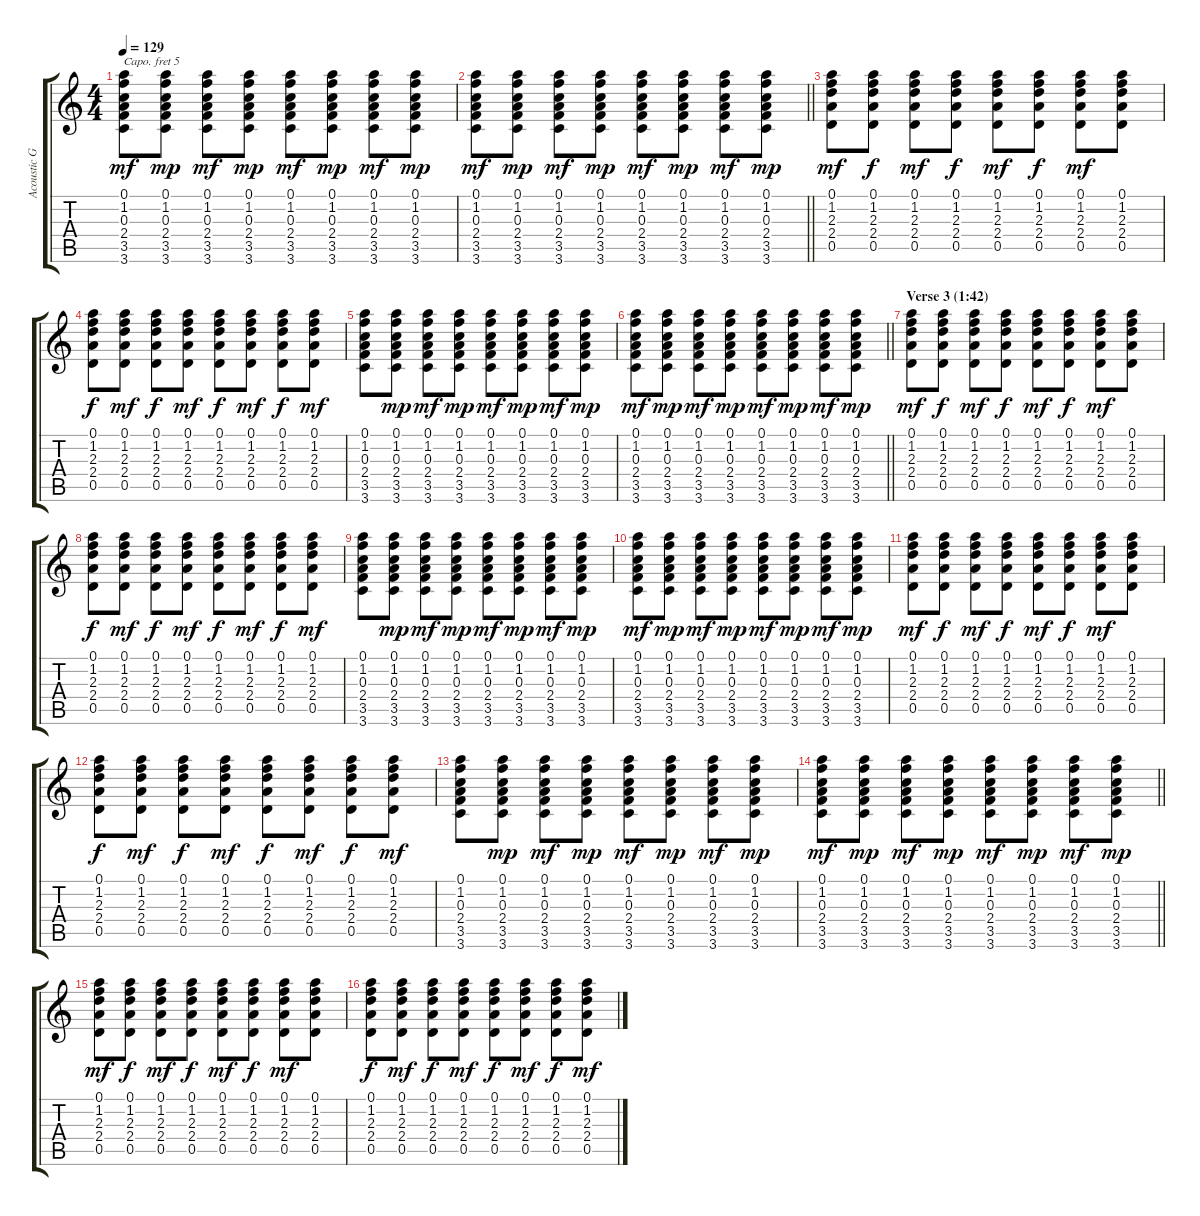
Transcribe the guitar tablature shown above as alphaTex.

\track ("Acoustic Guitar" "Acoustic G") {instrument acousticguitarsteel}
\staff {score tabs}
\capo 5
\tuning (E4 B3 G3 D3 A2 E2) {hide}
\ts (4 4)
\tempo 129
\clef g2
\ks c
(0.1 1.2 0.3 2.4 3.5 3.6).8{dy mf} (0.1 1.2 0.3 2.4 3.5 3.6).8{dy mp} (0.1 1.2 0.3 2.4 3.5 3.6).8{dy mf} (0.1 1.2 0.3 2.4 3.5 3.6).8{dy mp} (0.1 1.2 0.3 2.4 3.5 3.6).8{dy mf} (0.1 1.2 0.3 2.4 3.5 3.6).8{dy mp} (0.1 1.2 0.3 2.4 3.5 3.6).8{dy mf} (0.1 1.2 0.3 2.4 3.5 3.6).8{dy mp} |
\barLineRight lightlight
(0.1 1.2 0.3 2.4 3.5 3.6).8{dy mf} (0.1 1.2 0.3 2.4 3.5 3.6).8{dy mp} (0.1 1.2 0.3 2.4 3.5 3.6).8{dy mf} (0.1 1.2 0.3 2.4 3.5 3.6).8{dy mp} (0.1 1.2 0.3 2.4 3.5 3.6).8{dy mf} (0.1 1.2 0.3 2.4 3.5 3.6).8{dy mp} (0.1 1.2 0.3 2.4 3.5 3.6).8{dy mf} (0.1 1.2 0.3 2.4 3.5 3.6).8{dy mp} |
(0.1 1.2 2.3 2.4 0.5).8{dy mf} (0.1 1.2 2.3 2.4 0.5).8{dy f} (0.1 1.2 2.3 2.4 0.5).8{dy mf} (0.1 1.2 2.3 2.4 0.5).8{dy f} (0.1 1.2 2.3 2.4 0.5).8{dy mf} (0.1 1.2 2.3 2.4 0.5).8{dy f} (0.1 1.2 2.3 2.4 0.5).8{dy mf} (0.1 1.2 2.3 2.4 0.5).8 |
(0.1 1.2 2.3 2.4 0.5).8{dy f} (0.1 1.2 2.3 2.4 0.5).8{dy mf} (0.1 1.2 2.3 2.4 0.5).8{dy f} (0.1 1.2 2.3 2.4 0.5).8{dy mf} (0.1 1.2 2.3 2.4 0.5).8{dy f} (0.1 1.2 2.3 2.4 0.5).8{dy mf} (0.1 1.2 2.3 2.4 0.5).8{dy f} (0.1 1.2 2.3 2.4 0.5).8{dy mf} |
(0.1 1.2 0.3 2.4 3.5 3.6).8 (0.1 1.2 0.3 2.4 3.5 3.6).8{dy mp} (0.1 1.2 0.3 2.4 3.5 3.6).8{dy mf} (0.1 1.2 0.3 2.4 3.5 3.6).8{dy mp} (0.1 1.2 0.3 2.4 3.5 3.6).8{dy mf} (0.1 1.2 0.3 2.4 3.5 3.6).8{dy mp} (0.1 1.2 0.3 2.4 3.5 3.6).8{dy mf} (0.1 1.2 0.3 2.4 3.5 3.6).8{dy mp} |
\barLineRight lightlight
(0.1 1.2 0.3 2.4 3.5 3.6).8{dy mf} (0.1 1.2 0.3 2.4 3.5 3.6).8{dy mp} (0.1 1.2 0.3 2.4 3.5 3.6).8{dy mf} (0.1 1.2 0.3 2.4 3.5 3.6).8{dy mp} (0.1 1.2 0.3 2.4 3.5 3.6).8{dy mf} (0.1 1.2 0.3 2.4 3.5 3.6).8{dy mp} (0.1 1.2 0.3 2.4 3.5 3.6).8{dy mf} (0.1 1.2 0.3 2.4 3.5 3.6).8{dy mp} |
\section ("" "Verse 3 (1:42)")
(0.1 1.2 2.3 2.4 0.5).8{dy mf} (0.1 1.2 2.3 2.4 0.5).8{dy f} (0.1 1.2 2.3 2.4 0.5).8{dy mf} (0.1 1.2 2.3 2.4 0.5).8{dy f} (0.1 1.2 2.3 2.4 0.5).8{dy mf} (0.1 1.2 2.3 2.4 0.5).8{dy f} (0.1 1.2 2.3 2.4 0.5).8{dy mf} (0.1 1.2 2.3 2.4 0.5).8 |
(0.1 1.2 2.3 2.4 0.5).8{dy f} (0.1 1.2 2.3 2.4 0.5).8{dy mf} (0.1 1.2 2.3 2.4 0.5).8{dy f} (0.1 1.2 2.3 2.4 0.5).8{dy mf} (0.1 1.2 2.3 2.4 0.5).8{dy f} (0.1 1.2 2.3 2.4 0.5).8{dy mf} (0.1 1.2 2.3 2.4 0.5).8{dy f} (0.1 1.2 2.3 2.4 0.5).8{dy mf} |
(0.1 1.2 0.3 2.4 3.5 3.6).8 (0.1 1.2 0.3 2.4 3.5 3.6).8{dy mp} (0.1 1.2 0.3 2.4 3.5 3.6).8{dy mf} (0.1 1.2 0.3 2.4 3.5 3.6).8{dy mp} (0.1 1.2 0.3 2.4 3.5 3.6).8{dy mf} (0.1 1.2 0.3 2.4 3.5 3.6).8{dy mp} (0.1 1.2 0.3 2.4 3.5 3.6).8{dy mf} (0.1 1.2 0.3 2.4 3.5 3.6).8{dy mp} |
(0.1 1.2 0.3 2.4 3.5 3.6).8{dy mf} (0.1 1.2 0.3 2.4 3.5 3.6).8{dy mp} (0.1 1.2 0.3 2.4 3.5 3.6).8{dy mf} (0.1 1.2 0.3 2.4 3.5 3.6).8{dy mp} (0.1 1.2 0.3 2.4 3.5 3.6).8{dy mf} (0.1 1.2 0.3 2.4 3.5 3.6).8{dy mp} (0.1 1.2 0.3 2.4 3.5 3.6).8{dy mf} (0.1 1.2 0.3 2.4 3.5 3.6).8{dy mp} |
(0.1 1.2 2.3 2.4 0.5).8{dy mf} (0.1 1.2 2.3 2.4 0.5).8{dy f} (0.1 1.2 2.3 2.4 0.5).8{dy mf} (0.1 1.2 2.3 2.4 0.5).8{dy f} (0.1 1.2 2.3 2.4 0.5).8{dy mf} (0.1 1.2 2.3 2.4 0.5).8{dy f} (0.1 1.2 2.3 2.4 0.5).8{dy mf} (0.1 1.2 2.3 2.4 0.5).8 |
(0.1 1.2 2.3 2.4 0.5).8{dy f} (0.1 1.2 2.3 2.4 0.5).8{dy mf} (0.1 1.2 2.3 2.4 0.5).8{dy f} (0.1 1.2 2.3 2.4 0.5).8{dy mf} (0.1 1.2 2.3 2.4 0.5).8{dy f} (0.1 1.2 2.3 2.4 0.5).8{dy mf} (0.1 1.2 2.3 2.4 0.5).8{dy f} (0.1 1.2 2.3 2.4 0.5).8{dy mf} |
(0.1 1.2 0.3 2.4 3.5 3.6).8 (0.1 1.2 0.3 2.4 3.5 3.6).8{dy mp} (0.1 1.2 0.3 2.4 3.5 3.6).8{dy mf} (0.1 1.2 0.3 2.4 3.5 3.6).8{dy mp} (0.1 1.2 0.3 2.4 3.5 3.6).8{dy mf} (0.1 1.2 0.3 2.4 3.5 3.6).8{dy mp} (0.1 1.2 0.3 2.4 3.5 3.6).8{dy mf} (0.1 1.2 0.3 2.4 3.5 3.6).8{dy mp} |
\barLineRight lightlight
(0.1 1.2 0.3 2.4 3.5 3.6).8{dy mf} (0.1 1.2 0.3 2.4 3.5 3.6).8{dy mp} (0.1 1.2 0.3 2.4 3.5 3.6).8{dy mf} (0.1 1.2 0.3 2.4 3.5 3.6).8{dy mp} (0.1 1.2 0.3 2.4 3.5 3.6).8{dy mf} (0.1 1.2 0.3 2.4 3.5 3.6).8{dy mp} (0.1 1.2 0.3 2.4 3.5 3.6).8{dy mf} (0.1 1.2 0.3 2.4 3.5 3.6).8{dy mp} |
(0.1 1.2 2.3 2.4 0.5).8{dy mf} (0.1 1.2 2.3 2.4 0.5).8{dy f} (0.1 1.2 2.3 2.4 0.5).8{dy mf} (0.1 1.2 2.3 2.4 0.5).8{dy f} (0.1 1.2 2.3 2.4 0.5).8{dy mf} (0.1 1.2 2.3 2.4 0.5).8{dy f} (0.1 1.2 2.3 2.4 0.5).8{dy mf} (0.1 1.2 2.3 2.4 0.5).8 |
(0.1 1.2 2.3 2.4 0.5).8{dy f} (0.1 1.2 2.3 2.4 0.5).8{dy mf} (0.1 1.2 2.3 2.4 0.5).8{dy f} (0.1 1.2 2.3 2.4 0.5).8{dy mf} (0.1 1.2 2.3 2.4 0.5).8{dy f} (0.1 1.2 2.3 2.4 0.5).8{dy mf} (0.1 1.2 2.3 2.4 0.5).8{dy f} (0.1 1.2 2.3 2.4 0.5).8{dy mf}
